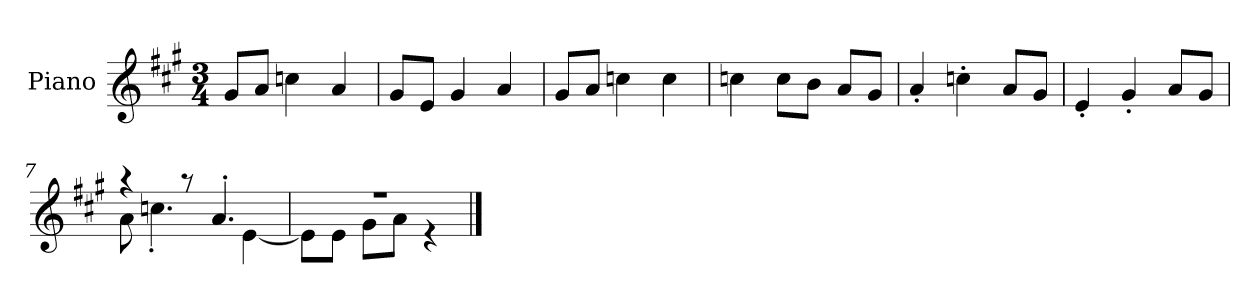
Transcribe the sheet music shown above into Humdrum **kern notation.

**kern
*part1
*staff1
*I"Piano
*I'P-no
*clefG2
*k[f#c#g#]
*M3/4
*MM176
=1
8g#/L
8a/J
4ccn\
4a/
=2
8g#/L
8e/J
4g#/
4a/
=3
8g#/L
8a/J
4ccn\
4cc\
=4
4ccn\
8cc\L
8b\J
8a/L
8g#/J
=5
4a'/
4ccn'\
8a/L
8g#/J
=6
4e'/
4g#'/
8a/L
8g#/J
=7
*^
4r	8a\
.	4.ccn'\
8r	.
4.a'/	.
.	[4e\
!!LO:LB:g=z	!!
=8	=8
2.r	8e\L]
.	8e\J
.	8g#\L
.	8a\J
.	4r
*v	*v
==
*-
